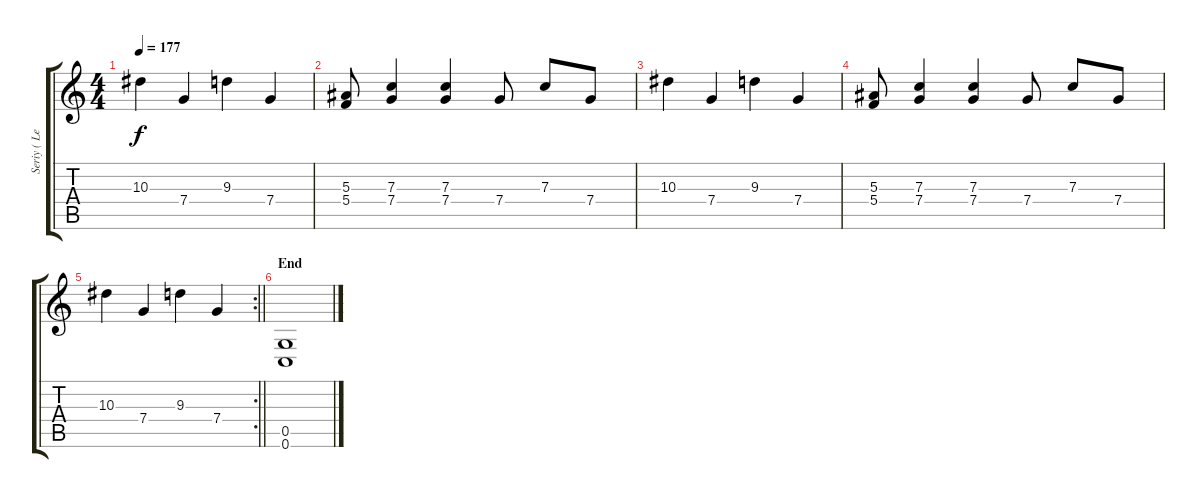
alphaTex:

\track ("Seriy ( Lead Guitar )" "Seriy ( Le") {instrument distortionguitar}
\staff {score tabs}
\tuning (D4 A3 F3 C3 G2 C2) {hide}
\ts (4 4)
\tempo 177
\clef g2
\ks c
10.3.4{dy f} 7.4.4 9.3.4 7.4.4 |
(5.3 5.4).8 (7.3 7.4).4 (7.3 7.4).4 7.4.8 7.3.8 7.4.8 |
10.3.4 7.4.4 9.3.4 7.4.4 |
(5.3 5.4).8 (7.3 7.4).4 (7.3 7.4).4 7.4.8 7.3.8 7.4.8 |
\rc 2
\barLineRight lightlight
10.3.4 7.4.4 9.3.4 7.4.4 |
\section ("" "End")
(0.5 0.6).1
